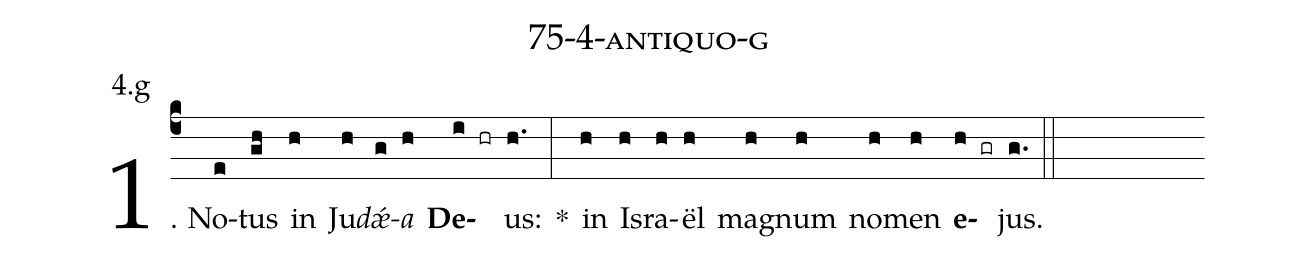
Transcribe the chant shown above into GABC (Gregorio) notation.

name: 75-4-antiquo-g;
annotation: 4.g;
%%
(c4)1. No(e)tus(gh) in(h) Ju(h)<i>dǽ</i>(g)<i>a</i>(h) <b>De</b>(i hr)us:(h.) *(:) in(h) Is(h)ra(h)ël(h) ma(h)gnum(h) no(h)men(h) <b>e</b>(h gr)jus.(g.) (::)
